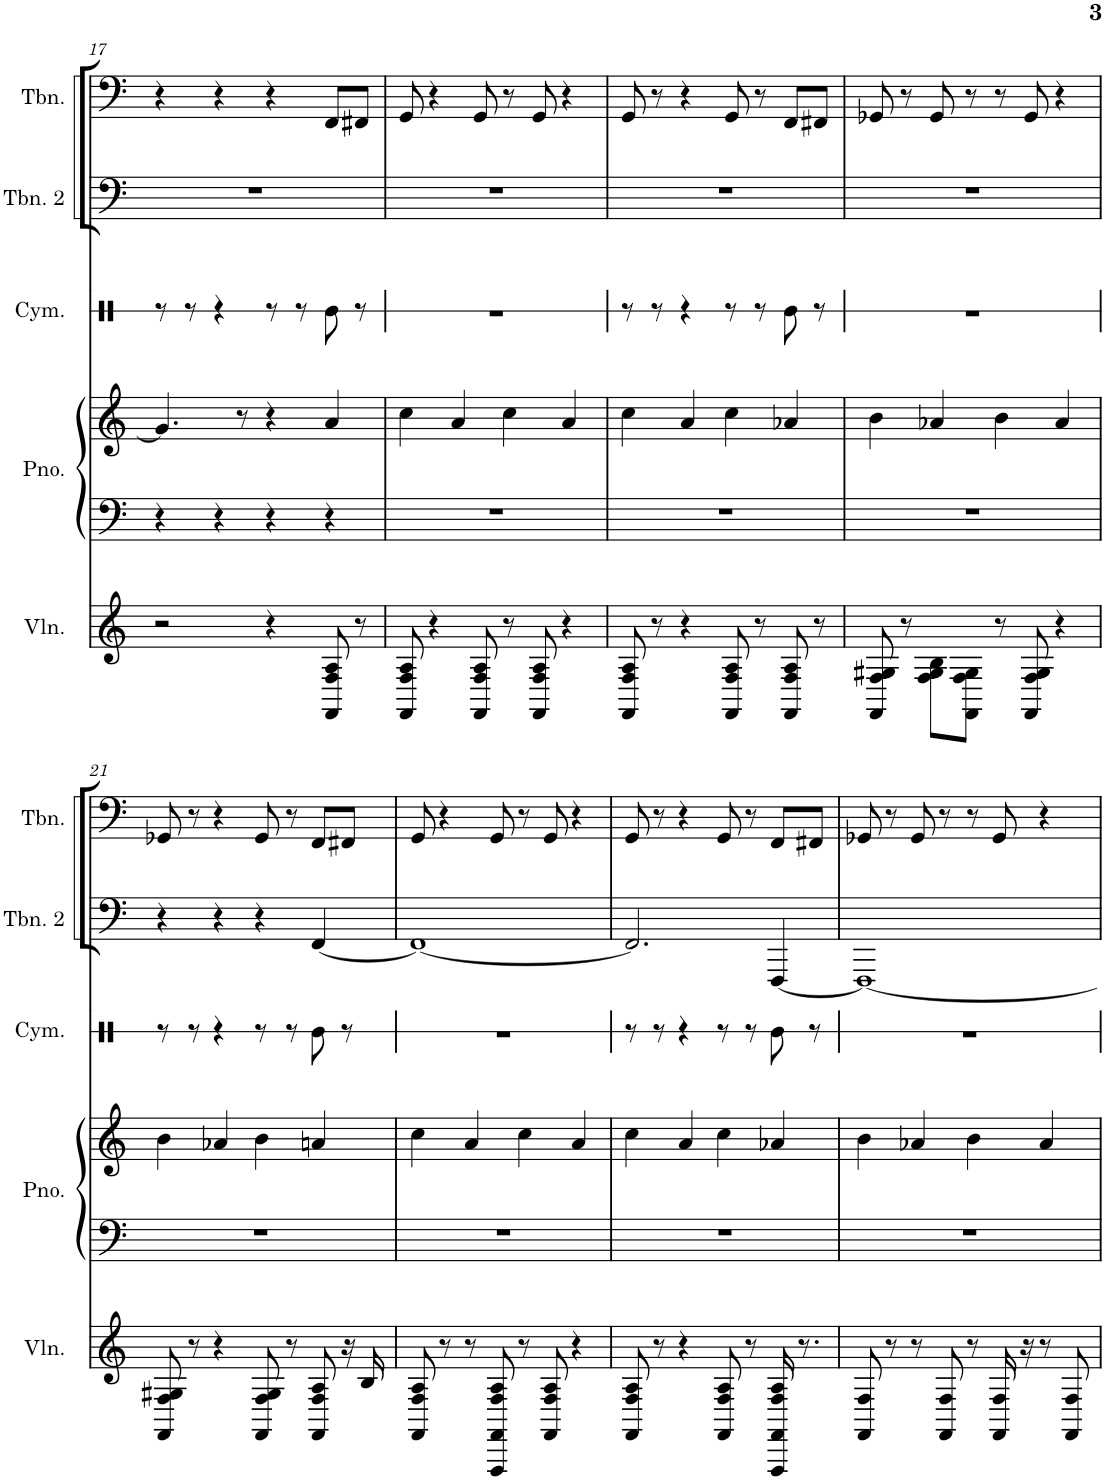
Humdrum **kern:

**kern	**kern	**kern	**kern	**kern	**kern
*part5	*part4	*part4	*part3	*part2	*part1
*staff6	*staff5	*staff4	*staff3	*staff2	*staff1
*I"Violin	*I"Piano	*	*I"Cymbal	*I"Trombone 2	*I"Trombone
*I'Vln.	*I'Pno.	*	*I'Cym.	*I'Tbn. 2	*I'Tbn.
!!LO:PB:g=z
*clefG2	*clefF4	*clefG2	*clefX	*clefF4	*clefF4
*k[]	*k[]	*k[]	*k[]	*k[]	*k[]
*M4/4	*M4/4	*M4/4	*M4/4	*M4/4	*M4/4
=17	=17	=17	=17	=17	=17
2r	4r	4.g/]	8r	1r	4r
.	.	.	8r	.	.
.	4r	.	4r	.	4r
.	.	8r	.	.	.
4r	4r	4r	8r	.	4r
.	.	.	8r	.	.
8FF/ 8F/ 8A/	4r	4a/	8Re\	.	8FF/L
8r	.	.	8r	.	8FF#X/J
=18	=18	=18	=18	=18	=18
8FF/ 8F/ 8A/	1r	4cc\	1r	1r	8GG/
4r	.	.	.	.	4r
.	.	4a/	.	.	.
8FF/ 8F/ 8A/	.	.	.	.	8GG/
8r	.	4cc\	.	.	8r
8FF/ 8F/ 8A/	.	.	.	.	8GG/
4r	.	4a/	.	.	4r
=19	=19	=19	=19	=19	=19
8FF/ 8F/ 8A/	1r	4cc\	8r	1r	8GG/
8r	.	.	8r	.	8r
4r	.	4a/	4r	.	4r
8FF/ 8F/ 8A/	.	4cc\	8r	.	8GG/
8r	.	.	8r	.	8r
8FF/ 8F/ 8A/	.	4a-X/	8Re\	.	8FF/L
8r	.	.	8r	.	8FF#X/J
=20	=20	=20	=20	=20	=20
8FF/ 8F/ 8G#X/	1r	4b\	1r	1r	8GG-X/
8r	.	.	.	.	8r
8F\ 8G#\ 8B\L	.	4a-X/	.	.	8GG-/
8FF\ 8F\ 8G#\J	.	.	.	.	8r
8r	.	4b\	.	.	8r
8FF/ 8F/ 8G#/	.	.	.	.	8GG-/
4r	.	4a-/	.	.	4r
!!LO:LB:g=z
=21	=21	=21	=21	=21	=21
8FF/ 8F/ 8G#X/	1r	4b\	8r	4r	8GG-X/
8r	.	.	8r	.	8r
4r	.	4a-X/	4r	4r	4r
8FF/ 8F/ 8G#/	.	4b\	8r	4r	8GG-/
8r	.	.	8r	.	8r
8FF/ 8F/ 8A/	.	4an/	8Re\	[4FF/	8FF/L
16r	.	.	8r	.	8FF#X/J
16B/	.	.	.	.	.
=22	=22	=22	=22	=22	=22
8FF/ 8F/ 8A/	1r	4cc\	1r	1FF_	8GG/
8r	.	.	.	.	4r
8r	.	4a/	.	.	.
8FFF/ 8FF/ 8F/ 8A/	.	.	.	.	8GG/
8r	.	4cc\	.	.	8r
8FF/ 8F/ 8A/	.	.	.	.	8GG/
4r	.	4a/	.	.	4r
=23	=23	=23	=23	=23	=23
8FF/ 8F/ 8A/	1r	4cc\	8r	2.FF/]	8GG/
8r	.	.	8r	.	8r
4r	.	4a/	4r	.	4r
8FF/ 8F/ 8A/	.	4cc\	8r	.	8GG/
8r	.	.	8r	.	8r
16FFF/ 16FF/ 16F/ 16A/	.	4a-X/	8Re\	[4FFF/	8FF/L
8.r	.	.	.	.	.
.	.	.	8r	.	8FF#X/J
=24	=24	=24	=24	=24	=24
8FF/ 8F/	1r	4b\	1r	1FFF_	8GG-X/
8r	.	.	.	.	8r
8r	.	4a-X/	.	.	8GG-/
8FF/ 8F/	.	.	.	.	8r
8r	.	4b\	.	.	8r
16FF/ 16F/	.	.	.	.	8GG-/
16r	.	.	.	.	.
8r	.	4a-/	.	.	4r
8FF/ 8F/	.	.	.	.	.
=	=	=	=	=	=
*-	*-	*-	*-	*-	*-
